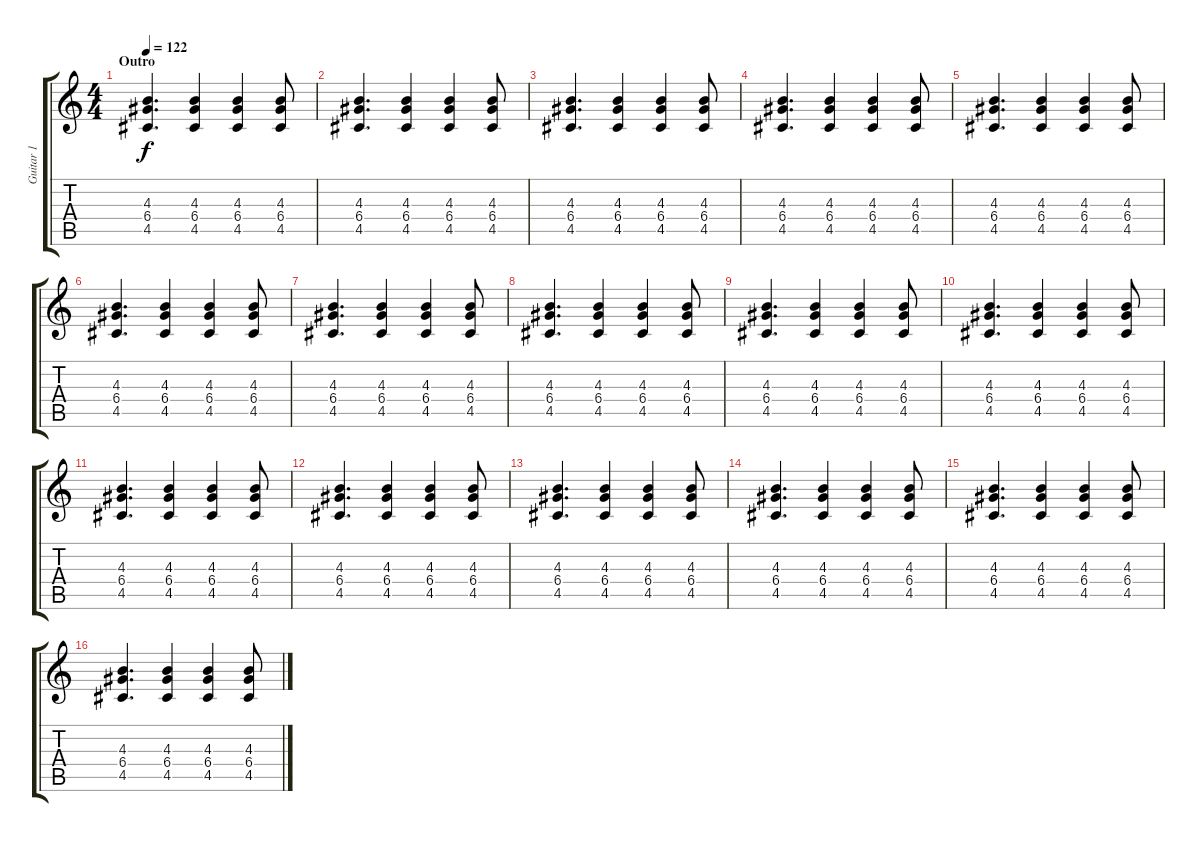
\track ("Guitar 1" "Guitar 1") {instrument electricguitarjazz}
\staff {score tabs}
\tuning (E4 B3 G3 D3 A2 E2) {hide}
\ts (4 4)
\section ("" "Outro")
\tempo 122
\clef g2
\ks c
(4.3 6.4 4.5).4{d dy f volume 9} (4.3 6.4 4.5).4 (4.3 6.4 4.5).4 (4.3 6.4 4.5).8 |
(4.3 6.4 4.5).4{d} (4.3 6.4 4.5).4 (4.3 6.4 4.5).4 (4.3 6.4 4.5).8 |
(4.3 6.4 4.5).4{d} (4.3 6.4 4.5).4 (4.3 6.4 4.5).4 (4.3 6.4 4.5).8 |
(4.3 6.4 4.5).4{d} (4.3 6.4 4.5).4 (4.3 6.4 4.5).4 (4.3 6.4 4.5).8 |
(4.3 6.4 4.5).4{d} (4.3 6.4 4.5).4 (4.3 6.4 4.5).4 (4.3 6.4 4.5).8 |
(4.3 6.4 4.5).4{d} (4.3 6.4 4.5).4 (4.3 6.4 4.5).4 (4.3 6.4 4.5).8 |
(4.3 6.4 4.5).4{d} (4.3 6.4 4.5).4 (4.3 6.4 4.5).4 (4.3 6.4 4.5).8 |
(4.3 6.4 4.5).4{d} (4.3 6.4 4.5).4 (4.3 6.4 4.5).4 (4.3 6.4 4.5).8 |
(4.3 6.4 4.5).4{d} (4.3 6.4 4.5).4 (4.3 6.4 4.5).4 (4.3 6.4 4.5).8 |
(4.3 6.4 4.5).4{d} (4.3 6.4 4.5).4 (4.3 6.4 4.5).4 (4.3 6.4 4.5).8 |
(4.3 6.4 4.5).4{d} (4.3 6.4 4.5).4 (4.3 6.4 4.5).4 (4.3 6.4 4.5).8 |
(4.3 6.4 4.5).4{d} (4.3 6.4 4.5).4 (4.3 6.4 4.5).4 (4.3 6.4 4.5).8 |
(4.3 6.4 4.5).4{d} (4.3 6.4 4.5).4 (4.3 6.4 4.5).4 (4.3 6.4 4.5).8 |
(4.3 6.4 4.5).4{d} (4.3 6.4 4.5).4 (4.3 6.4 4.5).4 (4.3 6.4 4.5).8 |
(4.3 6.4 4.5).4{d} (4.3 6.4 4.5).4 (4.3 6.4 4.5).4 (4.3 6.4 4.5).8 |
(4.3 6.4 4.5).4{d} (4.3 6.4 4.5).4 (4.3 6.4 4.5).4 (4.3 6.4 4.5).8
